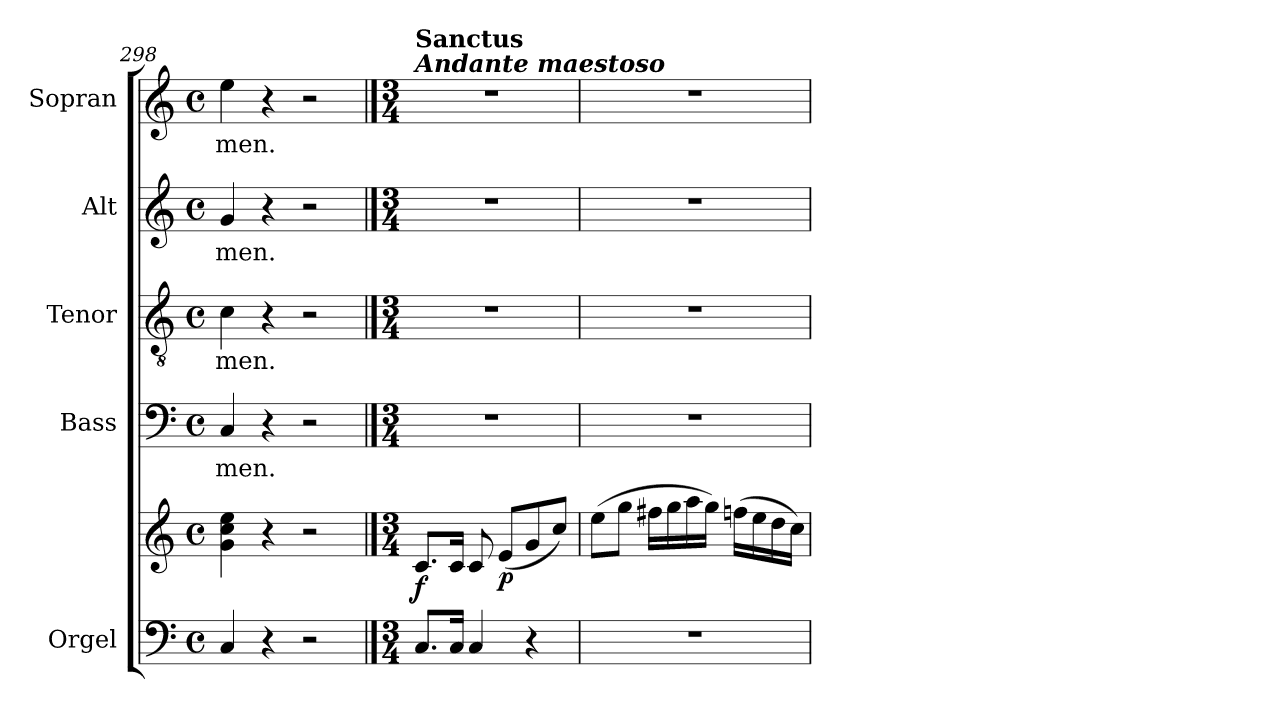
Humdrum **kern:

**kern	**kern	**dynam	**kern	**text	**kern	**text	**kern	**text	**kern	**text
*part5	*part5	*part5	*part4	*part4	*part3	*part3	*part2	*part2	*part1	*part1
*staff6	*staff5	*staff5/6	*staff4	*staff4	*staff3	*staff3	*staff2	*staff2	*staff1	*staff1
*I"Orgel	*	*	*I"Bass	*	*I"Tenor	*	*I"Alt	*	*I"Sopran	*
*I'Org.	*	*	*I'B.	*	*I'T.	*	*I'A.	*	*I'S.	*
*clefF4	*clefG2	*	*clefF4	*	*clefGv2	*	*clefG2	*	*clefG2	*
*k[]	*k[]	*	*k[]	*	*k[]	*	*k[]	*	*k[]	*
*C:	*C:	*	*C:	*	*C:	*	*C:	*	*C:	*
*M4/4	*M4/4	*	*M4/4	*	*M4/4	*	*M4/4	*	*M4/4	*
*met(c)	*met(c)	*	*met(c)	*	*met(c)	*	*met(c)	*	*met(c)	*
=298	=298	=298	=298	=298	=298	=298	=298	=298	=298	=298
!	!	!	!	!LO:LY:b	!	!LO:LY:b	!	!LO:LY:b	!	!LO:LY:b
4C/	4g\ 4cc\ 4ee\	.	4C/	-men.	4c\	-men.	4g/	-men.	4ee\	-men.
4r	4r	.	4r	.	4r	.	4r	.	4r	.
2r	2r	.	2r	.	2r	.	2r	.	2r	.
!!LO:PB:g=z
==299	==299	==299	==299	==299	==299	==299	==299	==299	==299	==299
*M3/4	*M3/4	*	*M3/4	*	*M3/4	*	*M3/4	*	*M3/4	*
!	!	!	!	!	!	!	!	!	!LO:TX:a:Bi:t=Andante maestoso	!
!	!	!	!	!	!	!	!	!	!LO:TX:a:B:t=Sanctus	!
!	!	!LO:DY:b	!	!	!	!	!	!	!	!
8.C/L	8.c/L	f	2.r	.	2.r	.	2.r	.	2.r	.
16C/Jk	16c/Jk	.	.	.	.	.	.	.	.	.
4C/	8c/	.	.	.	.	.	.	.	.	.
!	!	!LO:DY:b	!	!	!	!	!	!	!	!
.	(<8e/L	p	.	.	.	.	.	.	.	.
4r	8g/	.	.	.	.	.	.	.	.	.
.	8cc/J)	.	.	.	.	.	.	.	.	.
=300	=300	=300	=300	=300	=300	=300	=300	=300	=300	=300
2.r	(>8ee\L	.	2.r	.	2.r	.	2.r	.	2.r	.
.	8gg\J	.	.	.	.	.	.	.	.	.
.	16ff#X\LL	.	.	.	.	.	.	.	.	.
.	16gg\	.	.	.	.	.	.	.	.	.
.	16aa\	.	.	.	.	.	.	.	.	.
.	16gg\JJ)	.	.	.	.	.	.	.	.	.
.	(>16ffn\LL	.	.	.	.	.	.	.	.	.
.	16ee\	.	.	.	.	.	.	.	.	.
.	16dd\	.	.	.	.	.	.	.	.	.
.	16cc\JJ)	.	.	.	.	.	.	.	.	.
=	=	=	=	=	=	=	=	=	=	=
*-	*-	*-	*-	*-	*-	*-	*-	*-	*-	*-
